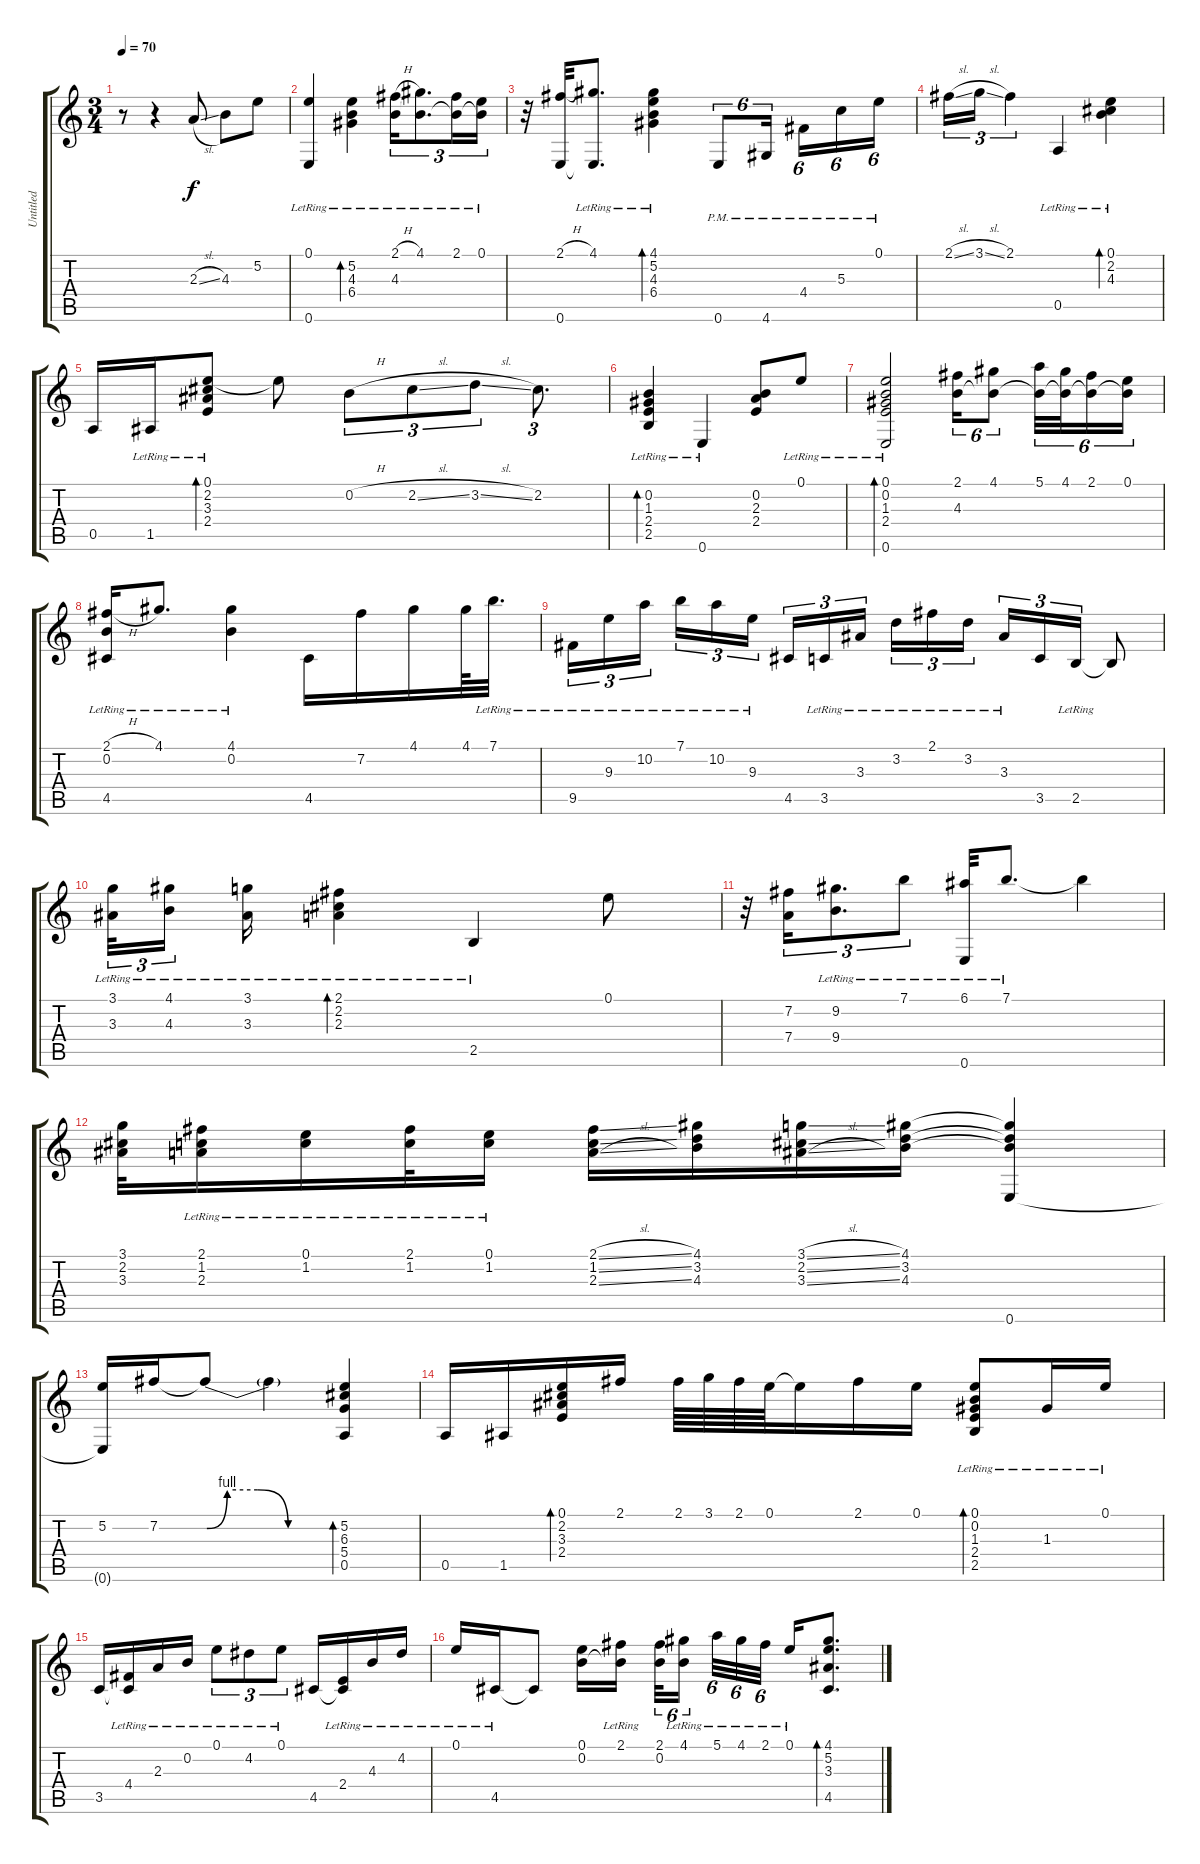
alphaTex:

\track ("Untitled" "Untitled") {instrument acousticguitarsteel}
\staff {score tabs}
\tuning (E4 B3 G3 D3 A2 E2) {hide}
\ts (3 4)
\tempo 70
\clef g2
\ks c
r.8{dy f instrument acousticguitarsteel} r.4 2.3{sl}.8 4.3.8 5.2.8 |
(0.1{lr} 0.6{lr}).4 (5.2{lr} 4.3{lr} 6.4{lr}).4{bd 30} (2.1{h lr} 4.3{lr}).16{tu (3 2)} (4.1{lr} 4.3{t}).8{d tu (3 2)} (2.1{lr} 4.3{t}).16{tu (3 2)} (0.1{lr} 4.3{t}).16{tu (3 2)} |
r.32 (2.1{h} 0.6).32 (4.1{lr} 0.6{t}).8{d} (4.1{lr} 5.2{lr} 4.3{lr} 6.4{lr}).4{bd 30} 0.6{pm}.8{tu (6 4)} 4.6{pm}.16{tu (6 4) beam splitsecondary} 4.4{pm}.16{tu (6 4)} 5.3{pm}.16{tu (6 4)} 0.1{pm}.16{tu (6 4)} |
2.1{sl}.16{tu (3 2)} 3.1{sl}.16{tu (3 2)} 2.1.4{tu (3 2)} 0.5{lr}.4 (0.1{lr} 2.2{lr} 4.3{lr}).4{bd 30} |
0.5.16 1.5{lr}.16 (0.1{lr} 2.2{lr} 3.3{lr} 2.4{lr}).8{bd 30} 0.1{t}.8 0.2{h}.8{tu (3 2)} 2.2{sl}.8{tu (3 2)} 3.2{sl}.8{tu (3 2)} 2.2.8{d tu (3 2)} |
(0.2{lr} 1.3{lr} 2.4{lr} 2.5{lr}).4{bd 30} 0.6{lr}.4 (0.2 2.3 2.4).8 0.1{lr}.8 |
(0.1{lr} 0.2{lr} 1.3{lr} 2.4{lr} 0.6{lr}).2{bd 30} (2.1 4.3).16{tu (6 4)} (4.1 4.3{t}).8{tu (6 4)} (5.1 4.3{t}).32{tu (6 4)} (4.1 4.3{t}).32{tu (6 4)} (2.1 4.3{t}).16{tu (6 4)} (0.1 4.3{t}).16{tu (6 4)} |
(2.1{h lr} 0.2{lr} 4.5{lr}).16 4.1{lr}.8{d} (4.1{lr} 0.2{lr}).4 4.5.16 7.2.16 4.1.16 4.1.64 7.1{lr}.32{d} |
9.5{lr}.16{tu (3 2)} 9.3{lr}.16{tu (3 2)} 10.2{lr}.16{tu (3 2) beam splitsecondary} 7.1{lr}.16{tu (3 2)} 10.2{lr}.16{tu (3 2)} 9.3{lr}.16{tu (3 2)} 4.5.16{tu (3 2)} 3.5{lr}.16{tu (3 2)} 3.3{lr}.16{tu (3 2) beam splitsecondary} 3.2{lr}.16{tu (3 2)} 2.1{lr}.16{tu (3 2)} 3.2{lr}.16{tu (3 2)} 3.3{lr}.16{tu (3 2)} 3.5.16{tu (3 2)} 2.5{lr}.16{tu (3 2)} 2.5{t}.8 |
(3.1{lr} 3.3{lr}).32{tu (3 2)} (4.1{lr} 4.3{lr}).16{tu (3 2) beam splitsecondary} (3.1{lr} 3.3{lr}).16 (2.1{lr} 2.2{lr} 2.3{lr}).4{bd 30} 2.5{lr}.4 0.1.8 |
r.32 (7.2 7.4).16{tu (3 2)} (9.2{lr} 9.4{lr}).8{d tu (3 2)} 7.1{lr}.8{tu (3 2)} (6.1{lr} 0.6{lr}).32 7.1{lr}.8{d} 7.1{t}.4 |
(3.1 2.2 3.3).32 (2.1{lr} 1.2{lr} 2.3{lr}).16 (0.1{lr} 1.2{lr}).16 (2.1{lr} 1.2{lr}).32 (0.1{lr} 1.2{lr}).16 (2.1{sl} 1.2{sl} 2.3{sl}).16 (4.1 3.2 4.3).16 (3.1{sl} 2.2{sl} 3.3{sl}).16 (4.1 3.2 4.3).16 (4.1{t} 3.2{t} 4.3{t} 0.6).4 |
(5.2 0.6{t}).16 7.2.16 7.2{be (custom 0 0 10 4 25 4 40 0 60 0) t}.8 7.2{t}.4 (5.2 6.3 5.4 0.5).4{bd 30} |
0.5.16 1.5.16 (0.1 2.2 3.3 2.4).16{bd 30} 2.1.16 2.1.64 3.1.64 2.1.64 0.1.64 0.1{t}.16 2.1.16 0.1.16 (0.1{lr} 0.2{lr} 1.3{lr} 2.4{lr} 2.5{lr}).8{bd 30} 1.3{lr}.16 0.1{lr}.16 |
3.5.16 (4.4{lr} 3.5{t}).16 2.3{lr}.16 0.2{lr}.16 0.1{lr}.8{tu (3 2)} 4.2{lr}.8{tu (3 2)} 0.1{lr}.8{tu (3 2)} 4.5.16 (2.4{lr} 4.5{t}).16 4.3{lr}.16 4.2{lr}.16 |
0.1{lr}.16 4.5{lr}.16 4.5{t}.8 (0.1 0.2).16 (2.1{lr} 0.2{t}).16{beam splitsecondary} (2.1 0.2).32{tu (6 4)} (4.1{lr} 0.2{t}).16{tu (6 4) beam splitsecondary} 5.1{lr}.32{tu (6 4)} 4.1{lr}.32{tu (6 4)} 2.1{lr}.32{tu (6 4)} 0.1{lr}.16 (4.1 5.2 3.3 4.5).8{d bd 30}
